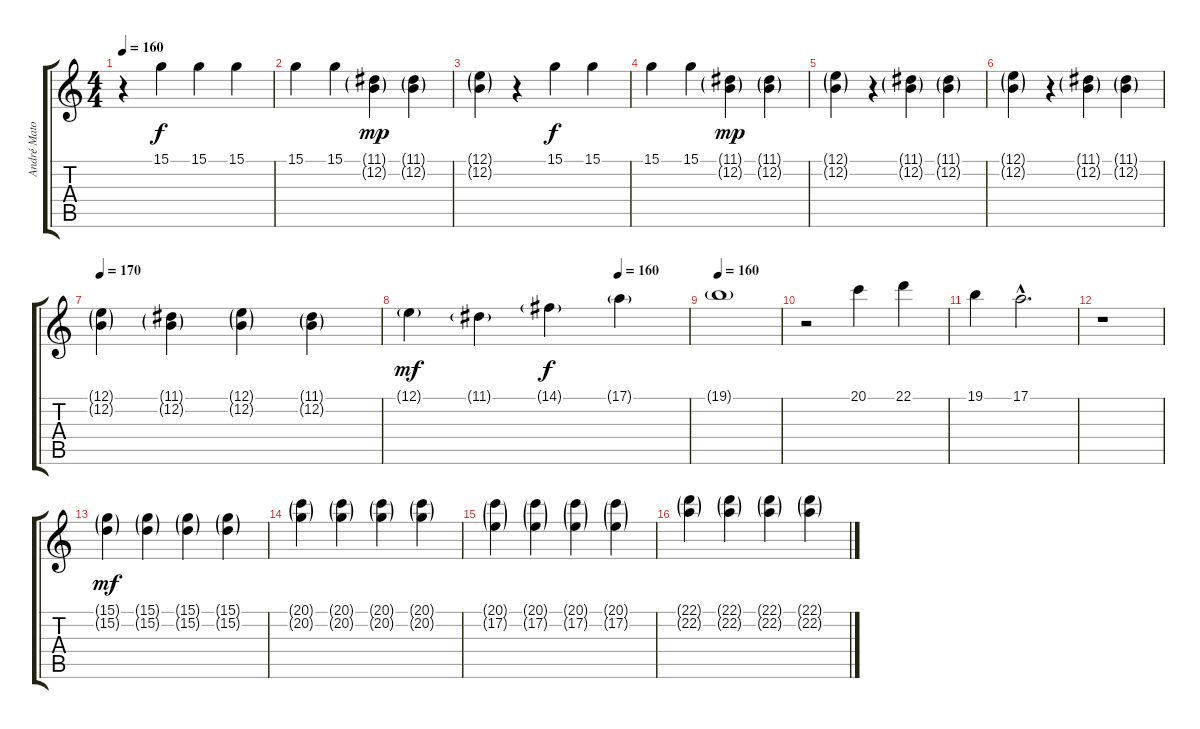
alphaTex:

\track ("André Matos Vocal" "André Mato") {instrument lead6voice}
\staff {score tabs}
\tuning (E4 B3 G3 D3 A2 E2) {hide}
\ts (4 4)
\tempo 160
\clef g2
\ks c
r.4{dy f} 15.1.4 15.1.4 15.1.4 |
15.1.4 15.1.4 (11.1{g} 12.2{g}).4{dy mp} (11.1{g} 12.2{g}).4 |
(12.1{g} 12.2{g}).4 r.4 15.1.4{dy f} 15.1.4 |
15.1.4 15.1.4 (11.1{g} 12.2{g}).4{dy mp} (11.1{g} 12.2{g}).4 |
(12.1{g} 12.2{g}).4 r.4 (11.1{g} 12.2{g}).4 (11.1{g} 12.2{g}).4 |
(12.1{g} 12.2{g}).4 r.4 (11.1{g} 12.2{g}).4 (11.1{g} 12.2{g}).4 |
\tempo 170
(12.1{g} 12.2{g}).4 (11.1{g} 12.2{g}).4 (12.1{g} 12.2{g}).4 (11.1{g} 12.2{g}).4 |
\tempo (160 0.75)
12.1{g}.4{dy mf} 11.1{g}.4 14.1{g}.4{dy f} 17.1{g}.4 |
\tempo 160
19.1{g}.1 |
r.2 20.1.4 22.1.4 |
19.1.4 17.1{hac}.2{d} |
r.1 |
(15.1{g} 15.2{g}).4{dy mf} (15.1{g} 15.2{g}).4 (15.1{g} 15.2{g}).4 (15.1{g} 15.2{g}).4 |
(20.1{g} 20.2{g}).4 (20.1{g} 20.2{g}).4 (20.1{g} 20.2{g}).4 (20.1{g} 20.2{g}).4 |
(20.1{g} 17.2{g}).4 (20.1{g} 17.2{g}).4 (20.1{g} 17.2{g}).4 (20.1{g} 17.2{g}).4 |
(22.1{g} 22.2{g}).4 (22.1{g} 22.2{g}).4 (22.1{g} 22.2{g}).4 (22.1{g} 22.2{g}).4
